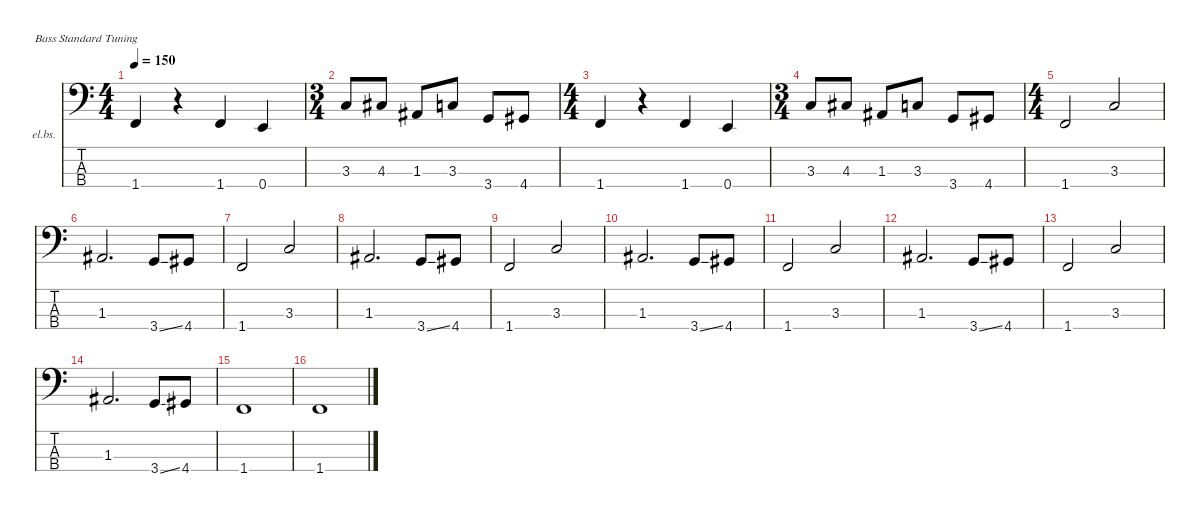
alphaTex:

\defaultSystemsLayout 4
\hideDynamics
\bracketExtendMode nobrackets
\firstSystemTrackNameOrientation horizontal
\otherSystemsTrackNameOrientation horizontal
\track ("Electric Bass" "el.bs.") {instrument electricbassfinger}
\staff {score tabs}
\tuning (G2 D2 A1 E1)
\ts (4 4)
\tempo 150
\clef f4
\ks c
1.4.4{dy mf instrument electricbassfinger} r.4 1.4.4 0.4.4 |
\ts (3 4)
\beaming (8 2 2 2)
3.3.8 4.3{acc #}.8 1.3{acc #}.8 3.3.8 3.4.8 4.4{acc #}.8 |
\ts (4 4)
\beaming (8 2 2 2 2)
1.4.4 r.4 1.4.4 0.4.4 |
\ts (3 4)
\beaming (8 2 2 2)
3.3.8 4.3{acc #}.8 1.3{acc #}.8 3.3.8 3.4.8 4.4{acc #}.8 |
\ts (4 4)
\beaming (8 2 2 2 2)
1.4.2 3.3.2 |
1.3{acc #}.2{d} 3.4{ss}.8 4.4{acc #}.8 |
1.4.2 3.3.2 |
1.3{acc #}.2{d} 3.4{ss}.8 4.4{acc #}.8 |
1.4.2 3.3.2 |
1.3{acc #}.2{d} 3.4{ss}.8 4.4{acc #}.8 |
1.4.2 3.3.2 |
1.3{acc #}.2{d} 3.4{ss}.8 4.4{acc #}.8 |
1.4.2 3.3.2 |
1.3{acc #}.2{d} 3.4{ss}.8 4.4{acc #}.8 |
1.4.1 |
1.4.1
